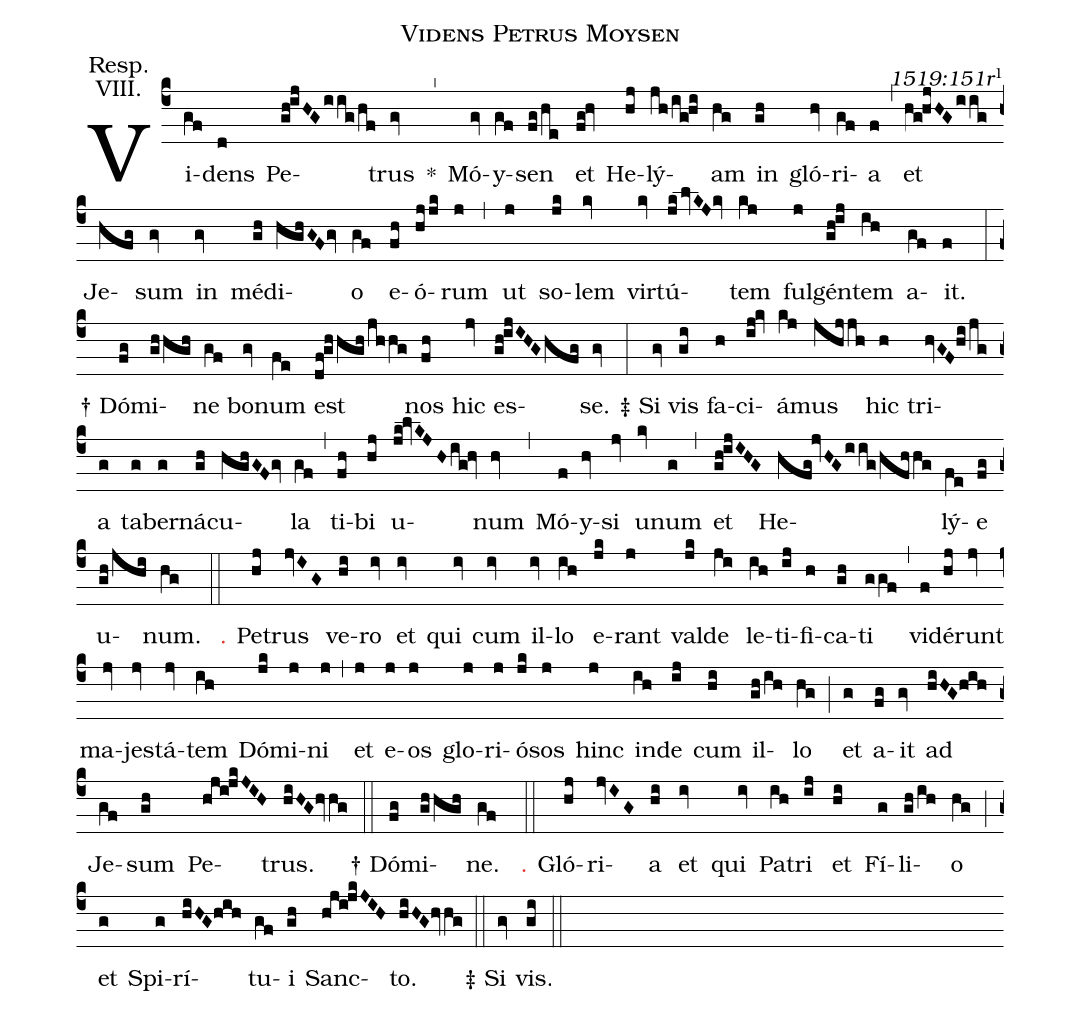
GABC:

name: Videns Petrus Moysen;
commentary: 1519:151r\footnote{This ℟. has the same text as the ninth ℟. at Matins of the Tranfiguration, but different music.};
annotation: Resp.;
annotation: VIII.;
%%
(c4) Vi(gf)dens(d) Pe(gh!ijHGiig/hf)trus(gv) *(^) Mó(gv)y(gf)sen(fg/he) et(fg!hv) He(hj)lý(jh/ig!hi)am(hg) in(gh) gló(hv)ri(gf)a(f) (,)
et(hg!hjHGiig) Je(hfg)sum(gv) in(gv) mé(gh)di(hghGF/0gv)o(gf) e(fh)ó(hjjk)rum(j) (,)
ut(j) so(jk)lem(kv) vir(kv)tú(jklvKJ/0kv)tem(kj) ful(j)gén(gh!ij)tem(ih) a(gf)it.(f) (:)

†~Dó(fg)mi(gh/hgh)ne(gf) bo(gv)num(fe) est(df!ghhgh/jhhg) nos(fh) hic(jv) es(gh!ijIHGhfg)se.(gv) (:)

‡~Si(gv) vis(gi) fa(h)ci(ij!kv)á(kj)mus(jhjjh) hic(h) tri(hvGF/0hi/jg)a(g) ta(g)ber(g)ná(gh)cu(hghGF/0gv)la(gf) (,)
ti(fh)bi(hj) u(jk!lvKJHig!hv)num(hv) (,)
Mó(f)y(hv)si(jv) u(kv)num(g) (,)
et(gh!ijIHG) He(hfg!jvHGiig/hfhhg)lý(fe)e(fg) u(gh/jhi)num.(hg) (::)

<c>℣.</c> Pe(hj)trus(jvIG) ve(hi)ro(iv) et(iv) qui(iv) cum(iv) il(iv)lo(ih) e(jk)rant(j) val(jk)de(ji) le(ih)ti(ij)fi(h)ca(gh)ti(ggf) (,)
vi(f)dé(hj)runt(jv) ma(jv)jes(jv)tá(jv)tem(ih) Dó(jk)mi(j)ni(j) (,)
et(j) e(j)os(j) glo(j)ri(j)ó(jk)sos(j) hinc(j) in(ih)de(ij) cum(hi) il(gh/ih)lo(hg) (;)
et(g) a(fg)it(gv) ad(hiHG/0hih) Je(gf)sum(gh) Pe(hji!jkJIH)trus.(hiHG/0hvhg) (::)

†~Dó(fg)mi(ghhgh)ne.(gf) (::)

<c>℣.</c> Gló(hj)ri(jvIG)a(hi) et(iv) qui(iv) Pa(ih)tri(ij) et(hi) Fí(g)li(gh/ih)o(hg) (;)
et(g) Spi(g)rí(hiHG/0hih)tu(gf)i(gh) Sanc(hji!jkJIH)to.(hiHG/0hvhg) (::)

‡~Si(gv) vis.(gi) (::)
